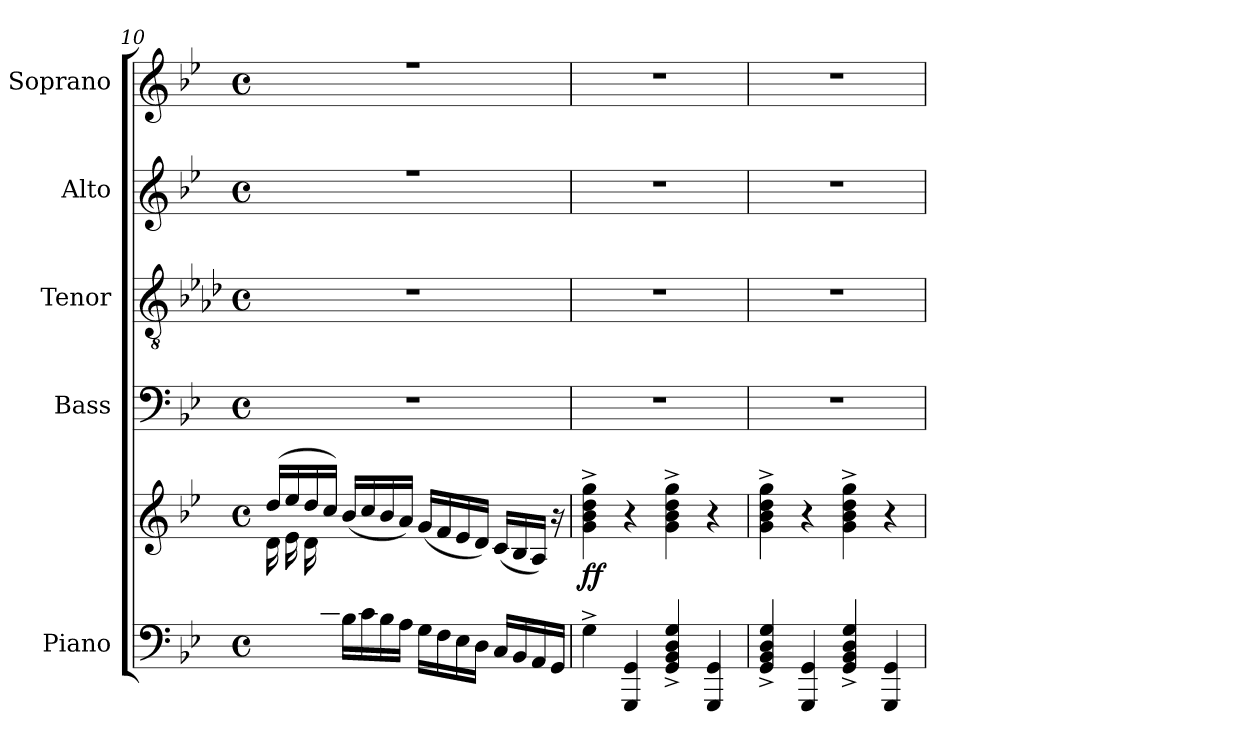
**kern	**kern	**dynam	**kern	**kern	**kern	**kern
*part5	*part5	*part5	*part4	*part3	*part2	*part1
*staff6	*staff5	*staff5/6	*staff4	*staff3	*staff2	*staff1
*I"Piano	*	*	*I"Bass	*I"Tenor	*I"Alto	*I"Soprano
*I'Pno.	*	*	*I'B.	*I'T.	*I'A.	*I'S.
!!LO:PB:g=z
*clefF4	*clefG2	*	*clefF4	*clefGv2	*clefG2	*clefG2
*	*	*	*	*ITrd8c14	*	*
*k[b-e-]	*k[b-e-]	*	*k[b-e-]	*k[b-e-a-d-]	*k[b-e-]	*k[b-e-]
*M4/4	*M4/4	*	*M4/4	*M4/4	*M4/4	*M4/4
*met(c)	*met(c)	*	*met(c)	*met(c)	*met(c)	*met(c)
=10	=10	=10	=10	=10	=10	=10
*	*^	*	*	*	*^	*^
8.ryy	(>16dd/LL	(16d\LL	.	1r	1r	1r	1b-yy	1r	1b-yy
.	16ee-/	16e-\	.	.	.	.	.	.	.
.	16dd/	16d\	.	.	.	.	.	.	.
16c/JJ)	16cc/JJ)	2ryy	.	.	.	.	.	.	.
16B-\LL	(16b-/LL	.	.	.	.	.	.	.	.
16c\	16cc/	.	.	.	.	.	.	.	.
16B-\	16b-/	.	.	.	.	.	.	.	.
16A\JJ	16a/JJ)	.	.	.	.	.	.	.	.
16G\LL	(16g/LL	.	.	.	.	.	.	.	.
16F\	16f/	.	.	.	.	.	.	.	.
16E-\	16e-/	.	.	.	.	.	.	.	.
16D\JJ	16d/JJ)	4ryy	.	.	.	.	.	.	.
16C/LL	(16c/LL	.	.	.	.	.	.	.	.
16BB-/	16B-/	.	.	.	.	.	.	.	.
16AA/	16A/JJ)	.	.	.	.	.	.	.	.
16GG/JJ	16r	16ryy	.	.	.	.	.	.	.
*	*	*	*	*	*	*v	*v	*	*
*	*	*	*	*	*	*	*v	*v
=11	=11	=11	=11	=11	=11	=11	=11
!	!	!	!LO:DY:b	!	!	!	!
*	*v	*v	*	*	*	*	*
4G^\	4g\^ 4b-\^ 4dd\^ 4gg\^	ff	1r	1r	1r	1r
4GGG/ 4GG/	4r	.	.	.	.	.
4GG/^ 4BB-/^ 4D/^ 4G/^	4g\^ 4b-\^ 4dd\^ 4gg\^	.	.	.	.	.
4GGG/ 4GG/	4r	.	.	.	.	.
=12	=12	=12	=12	=12	=12	=12
4GG/^ 4BB-/^ 4D/^ 4G/^	4g\^ 4b-\^ 4dd\^ 4gg\^	.	1r	1r	1r	1r
4GGG/ 4GG/	4r	.	.	.	.	.
4GG/^ 4BB-/^ 4D/^ 4G/^	4g\^ 4b-\^ 4dd\^ 4gg\^	.	.	.	.	.
4GGG/ 4GG/	4r	.	.	.	.	.
=	=	=	=	=	=	=
*-	*-	*-	*-	*-	*-	*-
